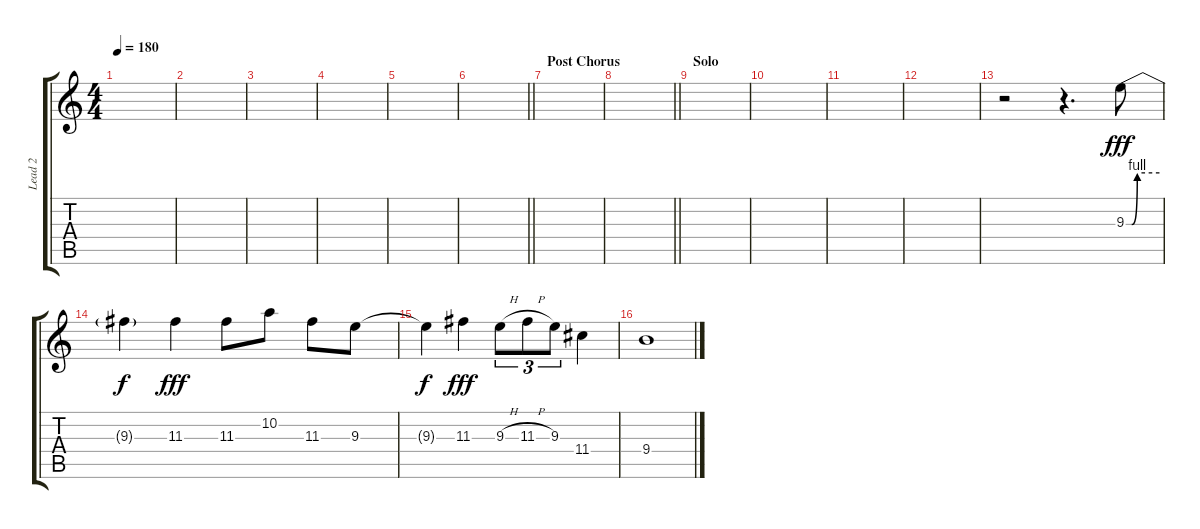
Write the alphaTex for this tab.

\track ("Lead 2" "Lead 2") {instrument overdrivenguitar}
\staff {score tabs}
\tuning (E4 B3 G3 D3 A2 D2) {hide}
\ts (4 4)
\tempo 180
\clef g2
\ks c
|
|
|
|
|
\barLineRight lightlight
|
\section ("" "Post Chorus")
|
\barLineRight lightlight
|
\section ("" "Solo")
|
|
|
|
r.2 r.4{d} 9.3{be (custom 0 0 10 0 20 4 60 4)}.8{dy fff} |
9.3{t}.4{dy f} 11.3.4{dy fff} 11.3.8 10.2.8 11.3.8 9.3.8 |
9.3{t}.4{dy f} 11.3.4{dy fff} 9.3{h}.8{tu (3 2)} 11.3{h}.8{tu (3 2)} 9.3.8{tu (3 2)} 11.4.4 |
9.4.1
